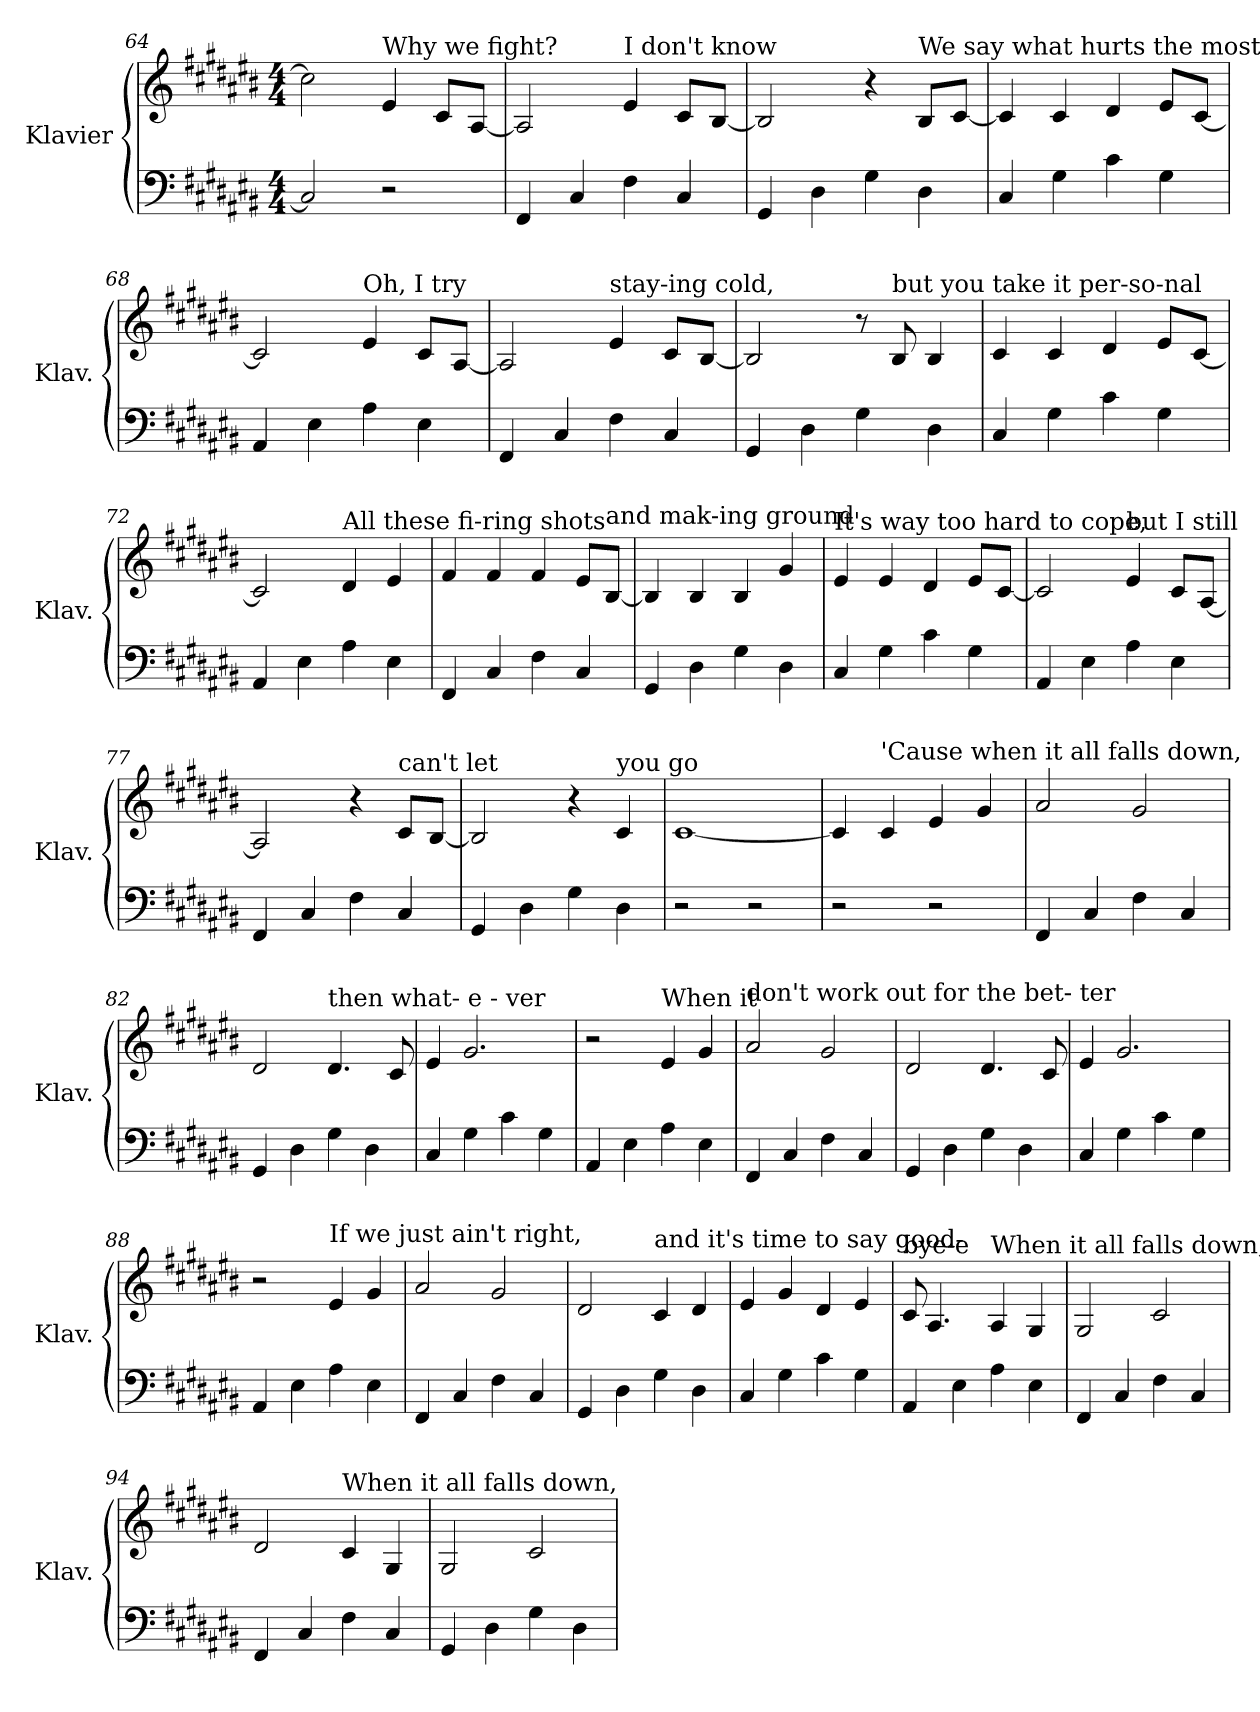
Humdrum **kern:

**kern	**kern
*part1	*part1
*staff2	*staff1
*I"Klavier	*
*I'Klav.	*
*clefF4	*clefG2
*k[f#c#g#d#a#e#b#]	*k[f#c#g#d#a#e#b#]
*M4/4	*M4/4
=64	=64
2C#/]	2cc#\]
!	!LO:TX:a:t=Why we fight?
2r	4e#/
.	8c#/L
.	[8A#/J
=65	=65
4FF#/	2A#/]
4C#/	.
!	!LO:TX:a:t=I don't know
4F#\	4e#/
4C#/	8c#/L
.	[8B#/J
=66	=66
4GG#/	2B#/]
4D#\	.
4G#\	4r
!	!LO:TX:a:t=We say what hurts the most
4D#\	8B#/L
.	[8c#/J
=67	=67
4C#/	4c#/]
4G#\	4c#/
4c#\	4d#/
4G#\	8e#/L
.	[8c#/J
=68	=68
4AA#/	2c#/]
4E#\	.
!	!LO:TX:a:t=Oh, I try
4A#\	4e#/
4E#\	8c#/L
.	[8A#/J
=69	=69
4FF#/	2A#/]
4C#/	.
!	!LO:TX:a:t=stay-ing cold,
4F#\	4e#/
4C#/	8c#/L
.	[8B#/J
!!LO:PB:g=z
=70	=70
4GG#/	2B#/]
4D#\	.
4G#\	8r
!	!LO:TX:a:t=but you take it per-so-nal
.	8B#/
4D#\	4B#/
=71	=71
4C#/	4c#/
4G#\	4c#/
4c#\	4d#/
4G#\	8e#/L
.	[8c#/J
=72	=72
4AA#/	2c#/]
4E#\	.
!	!LO:TX:a:t=All these fi-ring shots
4A#\	4d#/
4E#\	4e#/
=73	=73
4FF#/	4f#/
4C#/	4f#/
4F#\	4f#/
4C#/	8e#/L
!	!LO:TX:a:t=and mak-ing ground
.	[8B#/J
=74	=74
4GG#/	4B#/]
4D#\	4B#/
4G#\	4B#/
4D#\	4g#/
=75	=75
!	!LO:TX:a:t=It's way too hard to cope,
4C#/	4e#/
4G#\	4e#/
4c#\	4d#/
4G#\	8e#/L
.	[8c#/J
=76	=76
4AA#/	2c#/]
4E#\	.
!	!LO:TX:a:t=but I still
4A#\	4e#/
4E#\	8c#/L
.	[8A#/J
!!LO:LB:g=z
=77	=77
4FF#/	2A#/]
4C#/	.
4F#\	4r
!	!LO:TX:a:t=can't let
4C#/	8c#/L
.	[8B#/J
=78	=78
4GG#/	2B#/]
4D#\	.
4G#\	4r
!	!LO:TX:a:t=you  go
4D#\	4c#/
=79	=79
2r	[1c#
2r	.
=80	=80
2r	4c#/]
!	!LO:TX:a:t='Cause when it   all    falls    down,
.	4c#/
2r	4e#/
.	4g#/
=81	=81
4FF#/	2a#/
4C#/	.
4F#\	2g#/
4C#/	.
=82	=82
4GG#/	2d#/
4D#\	.
!	!LO:TX:a:t=then what- e - ver
4G#\	4.d#/
4D#\	.
.	8c#/
=83	=83
4C#/	4e#/
4G#\	2.g#/
4c#\	.
4G#\	.
=84	=84
4AA#/	2r
4E#\	.
!	!LO:TX:a:t=When it
4A#\	4e#/
4E#\	4g#/
!!LO:LB:g=z
=85	=85
!	!LO:TX:a:t=don't  work      out      for   the    bet- ter
4FF#/	2a#/
4C#/	.
4F#\	2g#/
4C#/	.
=86	=86
4GG#/	2d#/
4D#\	.
4G#\	4.d#/
4D#\	.
.	8c#/
=87	=87
4C#/	4e#/
4G#\	2.g#/
4c#\	.
4G#\	.
=88	=88
4AA#/	2r
4E#\	.
!	!LO:TX:a:t=If  we   just     ain't      right,
4A#\	4e#/
4E#\	4g#/
=89	=89
4FF#/	2a#/
4C#/	.
4F#\	2g#/
4C#/	.
=90	=90
4GG#/	2d#/
4D#\	.
!	!LO:TX:a:t=and it's time to say good-
4G#\	4c#/
4D#\	4d#/
=91	=91
4C#/	4e#/
4G#\	4g#/
4c#\	4d#/
4G#\	4e#/
!!LO:LB:g=z
=92	=92
!	!LO:TX:a:t=bye-e
4AA#/	8c#/
.	4.A#/
4E#\	.
!	!LO:TX:a:t=When it   all    falls     down,
4A#\	4A#/
4E#\	4G#/
=93	=93
4FF#/	2G#/
4C#/	.
4F#\	2c#/
4C#/	.
=94	=94
4FF#/	2d#/
4C#/	.
!	!LO:TX:a:t=When it   all     falls    down,
4F#\	4c#/
4C#/	4G#/
=95	=95
4GG#/	2G#/
4D#\	.
4G#\	2c#/
4D#\	.
=	=
*-	*-
